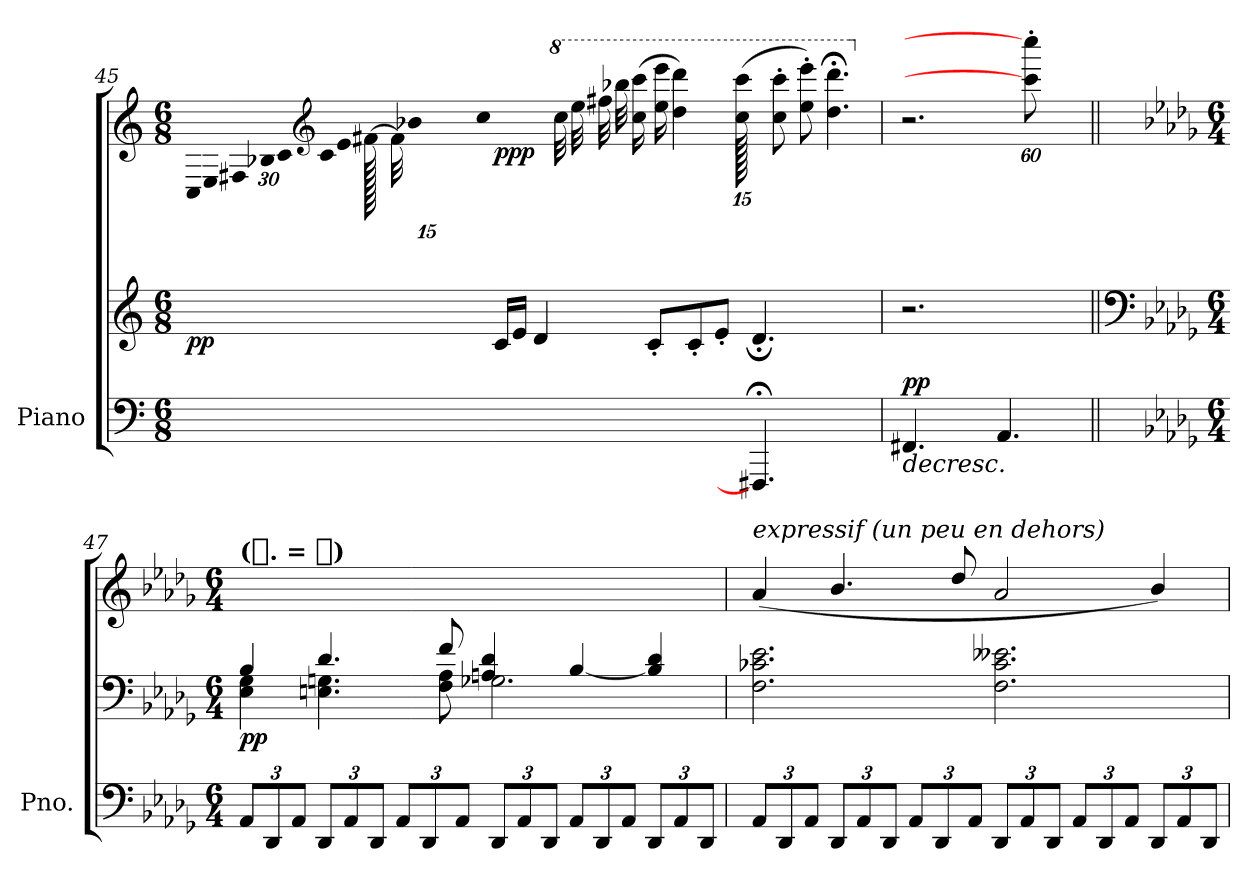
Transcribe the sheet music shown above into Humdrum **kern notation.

**kern	**kern	**kern	**dynam
*part1	*part1	*part1	*part1
*staff3	*staff2	*staff1	*staff1/2/3
*I"Piano	*	*	*
*I'Pno.	*	*	*
*clefF4	*clefG2	*clefG2	*
*k[]	*k[]	*k[]	*
*M6/8	*M6/8	*M6/8	*
=45	=45	=45	=45
*	*^	*	*
*	*	*	*Xbrackettup	*
!	!	!	!LO:N:vis=32	!LO:DY:b=2
2.ryy	192%17ryy	4ryy	960%17C\LLL	pp
!	!	!	!LO:N:vis=32	!
.	.	.	960%17E\	.
!	!	!	!LO:N:vis=32	!
.	.	.	960%17F#X\	.
!	!	!	!LO:N:vis=32	!
.	.	.	960%17B-X\	.
!	!	!	!LO:N:vis=32	!
.	.	.	960%17c\	.
!	!LO:N:vis=32	!	!	!
.	960%17d/	.	480%17ryy	.
!	!LO:N:vis=32	!	!	!
.	960%17g#X/JJJ	.	.	.
*	*	*	*clefG2	*
!	!	!	!LO:N:vis=32	!
.	192%17ryy	.	960%17c\LLL	.
!	!	!	!LO:N:vis=32	!
.	.	.	960%17e\	.
.	.	.	[960f#X\	.
.	.	.	60f#\]	.
!	!	!	!LO:N:vis=32	!
.	.	.	960%17b-X\	.
!	!	!	!LO:N:vis=32	!
.	.	.	960%17cc\	.
!	!LO:N:vis=32	!	!	!
.	960%17dd/	.	480%17ryy	.
!	!LO:N:vis=32	!	!	!
.	960%17ff#X/JJJ	.	.	.
*	*	*	*8va	*
.	480%601ryy	.	32ccc\LLL	.
.	.	8ryy	.	.
.	.	.	32eee\	.
.	.	.	32fff#X\	.
.	.	.	32bbb-X\JJJ	.
!	!	!	!	!LO:DY:b
.	.	.	(>16ccc\ 16cccc\LL	ppp
.	.	16c/LL	.	.
.	.	.	16eee\ 16eeee\JJ	.
.	.	16e/JJ	.	.
.	.	.	4ddd\ 4dddd\)	.
.	.	4d/	.	.
.	.	.	(>[480ccc\ [480cccc\	.
4ryy	.	8c'/L	480%59ryy	.
.	.	.	8ccc\' 8cccc\'	.
.	.	8c'/	.	.
.	.	.	8eee\' 8eeee\'J)	.
8ryy	.	8e'/J	.	.
.	.	.	4.ddd\;< 4.dddd\;<	.
4.FFF#X;/]	.	4.d;</	.	.
*	*	*	*X8va	*
.	.	.	480ryy	.
*	*v	*v	*	*
=46	=46	=46	=46
!	!	!	!LO:HP:b=3
!	!	!	!LO:DY:n=1:a=3
4.FF#X/	2.r	2.r	> pp
4ryy	.	.	.
4.AA/	.	.	.
.	4ryy	480%59ccc\]' 480%59cccc\]'L	.
.	.	480%61ryy	.
!!LO:PB:g=z
=47||	=47||	=47||	=47||
*	*clefF4	*	*
*k[b-e-a-d-g-]	*k[b-e-a-d-g-]	*k[b-e-a-d-g-]	*
*M6/4	*M6/4	*M6/4	*
*Xbrackettup	*	*	*
*	*^	*	*
!	!	!	!LO:TX:a:B:t=([quarter]. = [quarter])	!
!	!	!	!	!LO:DY:b=2
12AA-/L	4E-\ 4G-\	4B-/	1.ryy	pp
12DD-/	.	.	.	.
12AA-/J	.	.	.	.
12DD-/L	4.En\ 4.Gn\	4.d-/	.	.
12AA-/	.	.	.	.
12DD-/J	.	.	.	.
12AA-/L	.	.	.	.
12DD-/	.	.	.	.
.	8F\ 8A-\	8f/	.	.
12AA-/J	.	.	.	.
12DD-/L	2.G-X\	4An/ 4d-/	.	.
12AA-/	.	.	.	.
12DD-/J	.	.	.	.
12AA-/L	.	[4B-/	.	.
12DD-/	.	.	.	.
12AA-/J	.	.	.	.
12DD-/L	.	4B-/] 4d-/	.	.
12AA-/	.	.	.	.
12DD-/J	.	.	.	.
*	*v	*v	*	*
=48	=48	=48	=48
!	!	!LO:TX:i:t=expressif (un peu en dehors)	!
12AA-/L	2.F\ 2.c-X\ 2.e-\	(>4a-/	.
12DD-/	.	.	.
12AA-/J	.	.	.
12DD-/L	.	4.b-/	.
12AA-/	.	.	.
12DD-/J	.	.	.
12AA-/L	.	.	.
12DD-/	.	.	.
.	.	8dd-/	.
12AA-/J	.	.	.
12DD-/L	2.F\ 2.c-\ 2.e--X\	2a-/	.
12AA-/	.	.	.
12DD-/J	.	.	.
12AA-/L	.	.	.
12DD-/	.	.	.
12AA-/J	.	.	.
12DD-/L	.	4b-/)	.
12AA-/	.	.	.
12DD-/J	.	.	.
.	.	.	]
=	=	=	=
*-	*-	*-	*-
